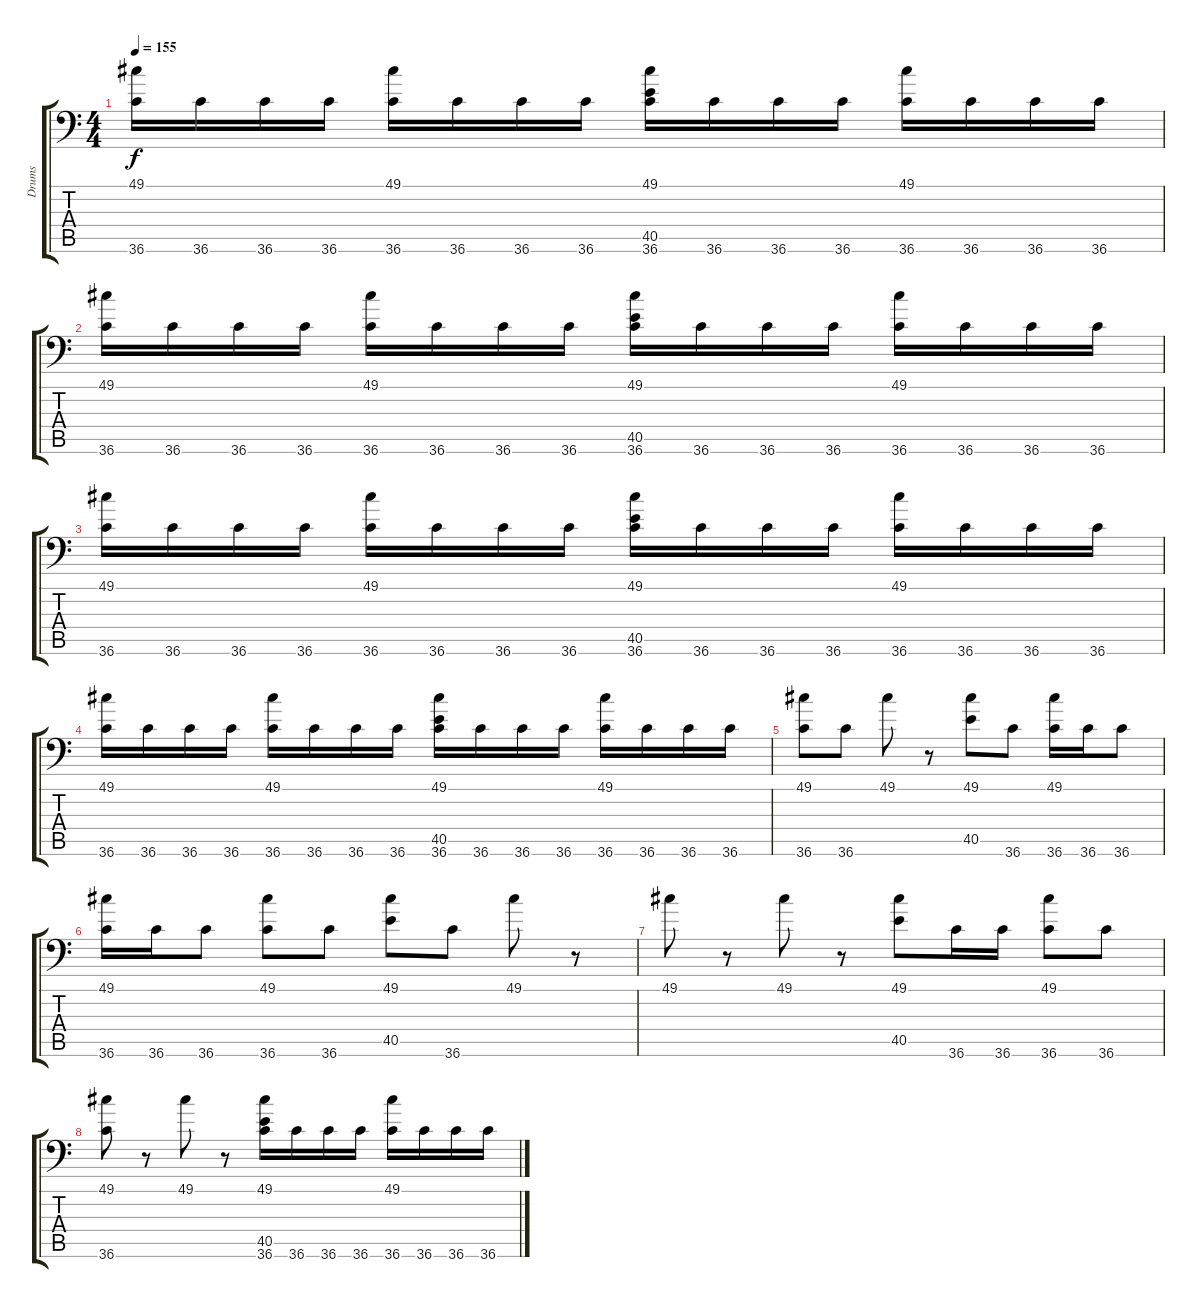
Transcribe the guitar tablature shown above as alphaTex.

\track ("Drums" "Drums") {instrument acousticgrandpiano}
\staff {score tabs}
\tuning (C-1 C-1 C-1 C-1 C-1 C-1) {hide}
\ts (4 4)
\tempo 155
\clef f4
\ks c
(49.1 36.6).16{dy f} 36.6.16 36.6.16 36.6.16 (49.1 36.6).16 36.6.16 36.6.16 36.6.16 (49.1 40.5 36.6).16 36.6.16 36.6.16 36.6.16 (49.1 36.6).16 36.6.16 36.6.16 36.6.16 |
(49.1 36.6).16 36.6.16 36.6.16 36.6.16 (49.1 36.6).16 36.6.16 36.6.16 36.6.16 (49.1 40.5 36.6).16 36.6.16 36.6.16 36.6.16 (49.1 36.6).16 36.6.16 36.6.16 36.6.16 |
(49.1 36.6).16 36.6.16 36.6.16 36.6.16 (49.1 36.6).16 36.6.16 36.6.16 36.6.16 (49.1 40.5 36.6).16 36.6.16 36.6.16 36.6.16 (49.1 36.6).16 36.6.16 36.6.16 36.6.16 |
(49.1 36.6).16 36.6.16 36.6.16 36.6.16 (49.1 36.6).16 36.6.16 36.6.16 36.6.16 (49.1 40.5 36.6).16 36.6.16 36.6.16 36.6.16 (49.1 36.6).16 36.6.16 36.6.16 36.6.16 |
(49.1 36.6).8 36.6.8 49.1.8 r.8 (49.1 40.5).8 36.6.8 (49.1 36.6).16 36.6.16 36.6.8 |
(49.1 36.6).16 36.6.16 36.6.8 (49.1 36.6).8 36.6.8 (49.1 40.5).8 36.6.8 49.1.8 r.8 |
49.1.8 r.8 49.1.8 r.8 (49.1 40.5).8 36.6.16 36.6.16 (49.1 36.6).8 36.6.8 |
(49.1 36.6).8 r.8 49.1.8 r.8 (49.1 40.5 36.6).16 36.6.16 36.6.16 36.6.16 (49.1 36.6).16 36.6.16 36.6.16 36.6.16
